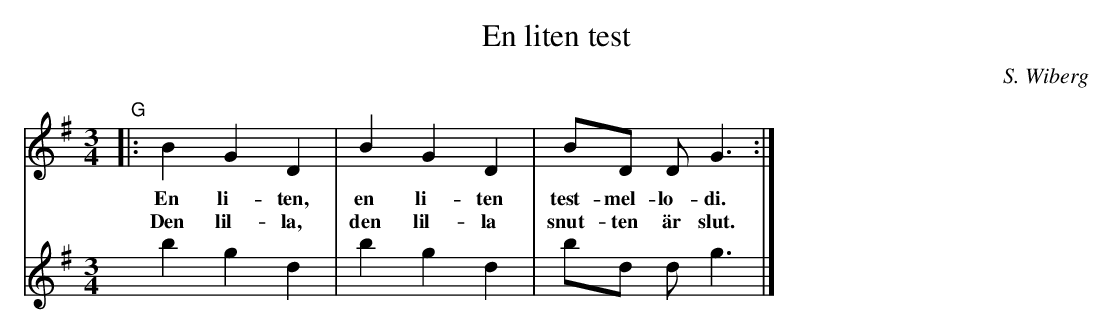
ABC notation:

X:1
T:En liten test
M:3/4
L:1/8
C:S. Wiberg
K:G
V:1
"G"|: B2G2D2 | B2G2D2 | BD D G3:|
w:En li-ten, en li-ten test-mel-lo-di.
w:Den lil-la, den lil-la snut-ten är slut.
V:2
b2g2d2 | b2g2d2 | bd d g3|]
